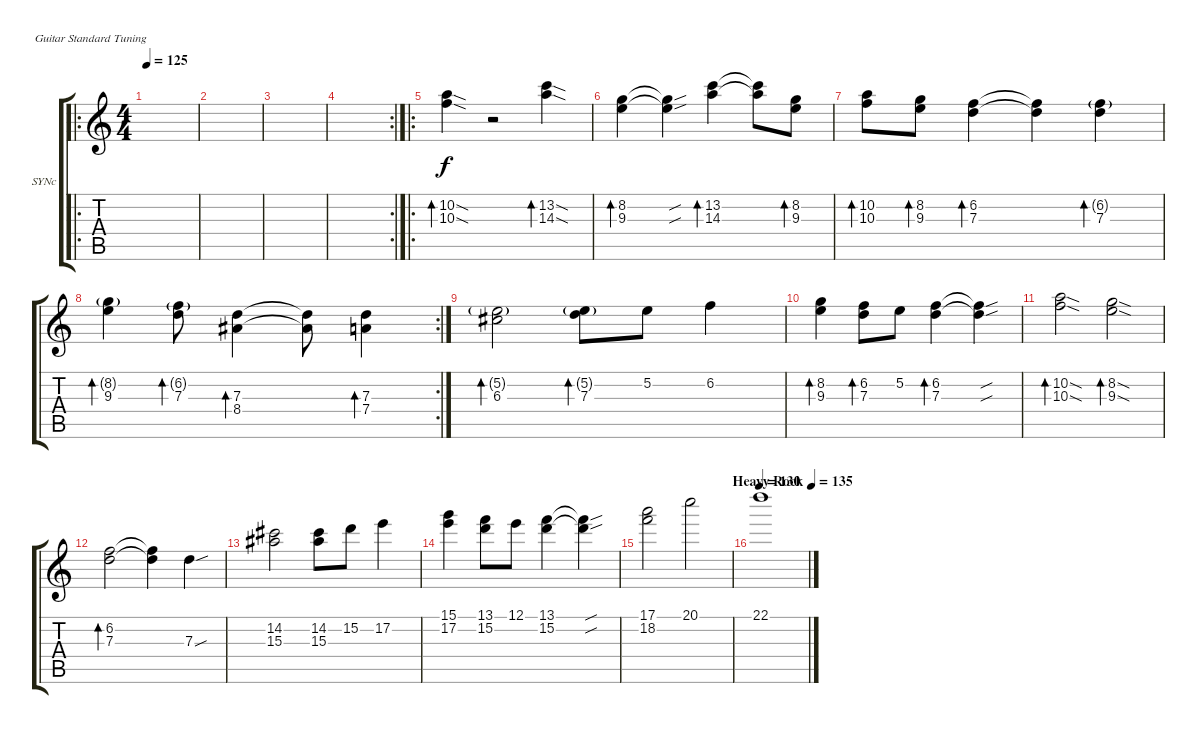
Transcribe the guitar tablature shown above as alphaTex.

\defaultSystemsLayout 4
\bracketExtendMode groupsimilarinstruments
\firstSystemTrackNameOrientation horizontal
\otherSystemsTrackNameOrientation horizontal
\track ("Synyster Gates (clean)" "SYNc") {instrument distortionguitar}
\staff {score tabs}
\tuning (E4 B3 G3 D3 A2 E2)
\ro
\ts (4 4)
\tempo 125
\clef g2
\scale
0.512
\ks c
|
\scale
0.244 |
\scale
0.244 |
\rc 2
\scale
0.354497 |
\ro
\scale
0.322751 (10.3{sod} 10.2{sod}).4{bd 40} r.2 (14.3{sod} 13.2{sod}).4{bd 38} |
\scale
0.322751 (8.2 9.3).4{bd 37} (8.2{sou t} 9.3{sou t}).4 (14.3 13.2).4{bd 36} (14.3{t} 13.2{t}).8 (9.3 8.2).8{bd 35} |
(10.2 10.3).8{bd 34} (9.3 8.2).8{bd 33} (7.3 6.2).4{bd 33} (7.3{t} 6.2{t}).4 (7.3 6.2{g}).4{bd 33} |
\rc 2
(9.3 8.2{g}).4{bd 33} (7.3 6.2{g}).8{bd 32} (8.4 7.3).4{bd 31} (8.4{t} 7.3{t}).8 (7.4 7.3).4{bd 30} |
(6.3 5.2{g}).2{bd 30} (7.3 5.2{g}).8{bd 30} 5.2.8 6.2.4 |
(9.3 8.2).4{bd 30} (6.2 7.3).8{bd 30} 5.2.8 (7.3 6.2).4{bd 30} (7.3{sou t} 6.2{sou t}).4 |
(10.3{sod} 10.2{sod}).2{bd 30} (8.2{sod} 9.3{sod}).2{bd 30} |
(7.3 6.2).2{bd 30} (7.3{t} 6.2{t}).4 7.3{sou}.4 |
(15.3 14.2).2 (14.2 15.3).8 15.2.8 17.2.4 |
(17.2 15.1).4 (15.2 13.1).8 12.1.8 (13.1 15.2).4 (13.1{sou t} 15.2{sou t}).4 |
\tempo (135 "Heavy Rock" 1)
(18.2 17.1).2 20.1.2 |
\tempo 130
22.1.1
